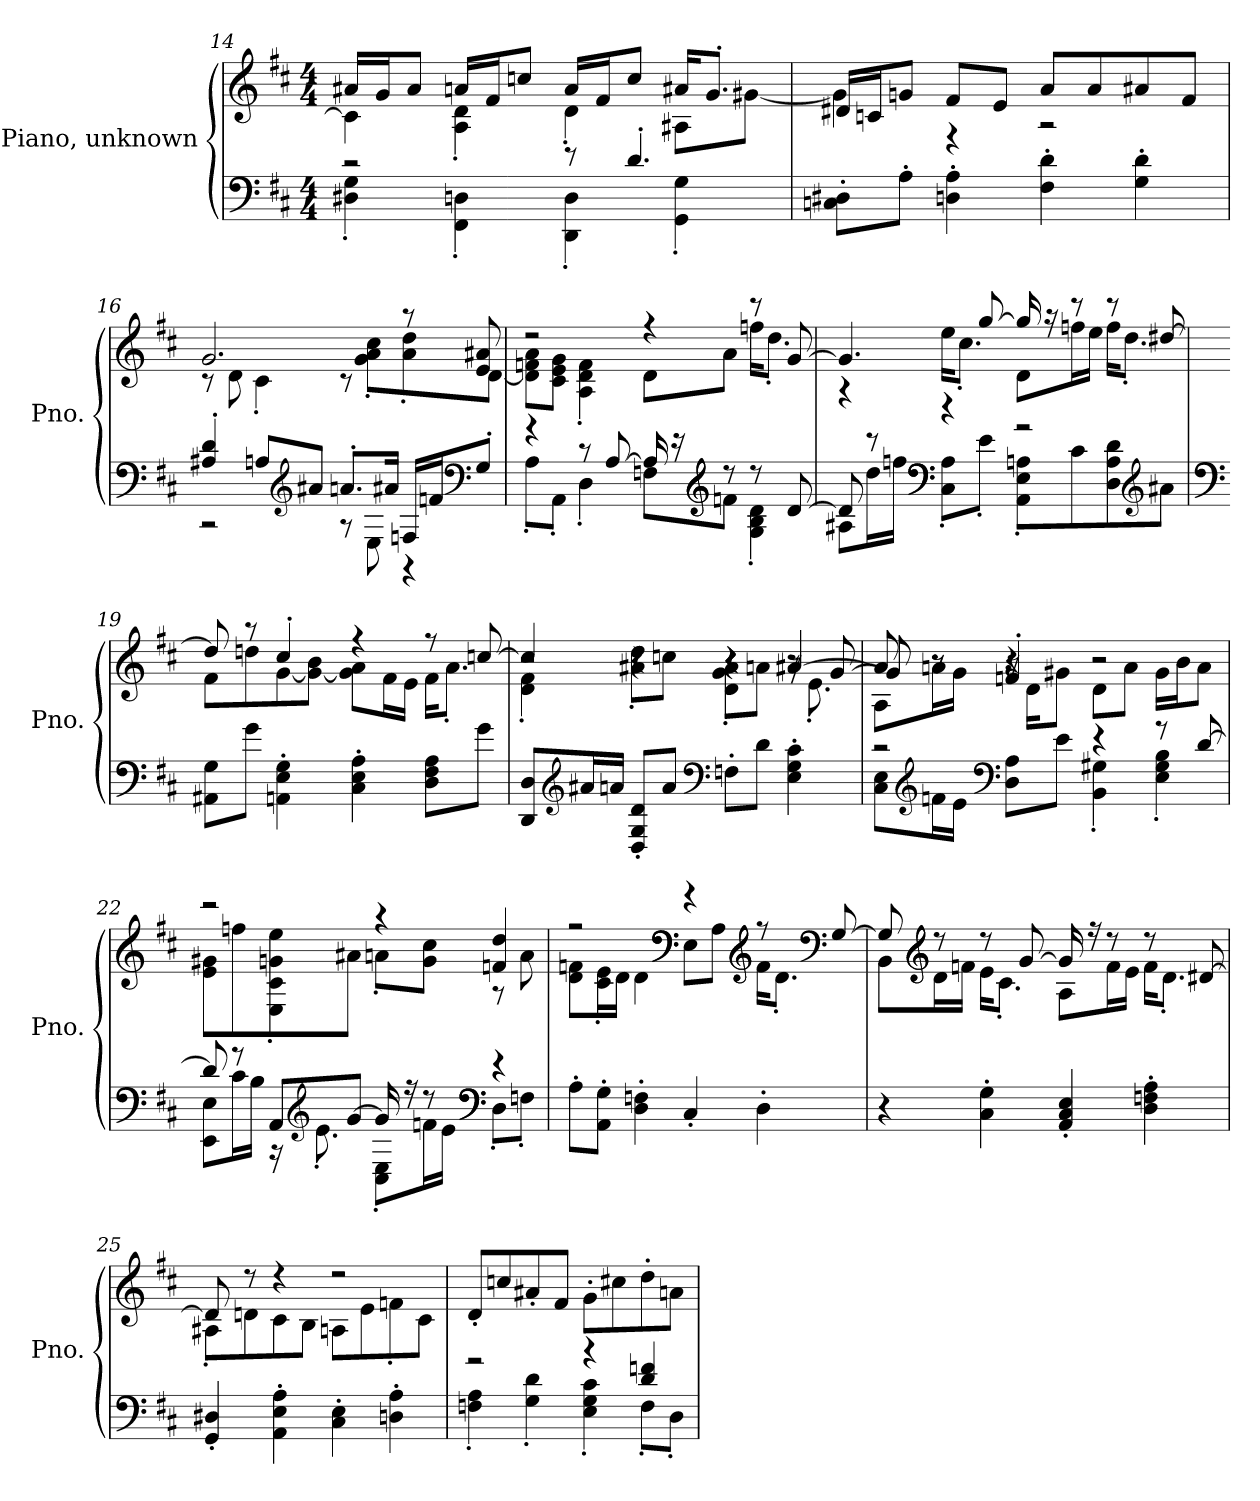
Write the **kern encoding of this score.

**kern	**kern
*part1	*part1
*staff2	*staff1
*I"Piano, unknown	*
*I'Pno.	*
*clefF4	*clefG2
*k[f#c#]	*k[f#c#]
*M4/4	*M4/4
=14	=14
*^	*^
2r	4D#X\' 4G\'	16a#X/LL	4c\]
.	.	16g/J	.
.	.	8a#/J	.
.	4FF#\' 4Dn\'	16an/LL	4A\' 4d\'
.	.	16f#/J	.
.	.	8ccn/J	.
8r	4DD\' 4D\'	16a/LL	4d'\
.	.	16f#/J	.
4.d'/	.	8cc/J	.
.	4GG\' 4G\'	16a#X/KL	8A#X\L
.	.	8.g'/J	.
.	.	.	[8g#X\J
*v	*v	*	*
!!LO:PB:g=z	!!
=15	=15	=15
8Cn\' 8D#X\'L	16d#X/LL	4g#\]
.	16cn/J	.
8A'\J	8gn/J	.
4Dn\' 4A\'	8f#/L	4r
.	8e/J	.
4F#\' 4d\'	8a/L	2r
.	8a/	.
4G\' 4d\'	8a#X/	.
.	8f#/J	.
=16	=16	=16
*^	*	*
4A#X/' 4d/'	2r	2.g/	8r
.	.	.	8d\
8An/L	.	.	4c#'\
*clefG2	*	*	*
8a#X/J	.	.	.
8.an'/L	8r	.	8r
.	8E\	.	8g\' 8a\' 8cc#\'L
16a#X/Jk	.	.	.
16Fn/LL	4r	8r	8a\' 8dd\'
16fn/J	.	.	.
*clefF4	*	*	*
8G'/J	.	8e/ 8a#X/	[8d\J
!!LO:LB:g=z	!!
=17	=17	=17	=17
4r	8A'\L	2r	8d\] 8fn\ 8a\L
.	8AA'\J	.	8c#\ 8e\ 8g\J
8r	4D'\	.	4A\' 4d\' 4f\'
[8A/	.	.	.
16A/]	8Fn\L	4r	8d\L
16r	.	.	.
*clefG2	*	*	*
8r	8fn\J	.	8a\J
8r	4G\' 4B\' 4d\'	8r	16ffn\KL
.	.	.	8.dd'\J
[8d/	.	[8g/	.
=18	=18	=18	=18
8d/]	8A#X\L	4.g/]	4r
8r	16dd\L	.	.
.	16ffn\JJ	.	.
*clefF4	*	*	*
4r	8C#\' 8A#\'L	.	16ee\KL
.	.	.	8.cc#'\J
.	8e'\J	[8gg/	.
2r	8AA\' 8E\' 8An\'L	16gg/]	8d\L
.	.	16r	.
.	8c#\	8r	16ffn\L
.	.	.	16ee\JJ
.	8D\ 8A\ 8d\	8r	16ff\KL
.	.	.	8.dd'\J
*clefG2	*	*	*
.	8a#X\J	[8dd#X/	.
*v	*v	*	*
!!LO:LB:g=z	!!
=19	=19	=19
*clefF4	*	*
8AA#X\ 8G\L	8dd#/]	8f#\L
8g\J	8r	8ddn\
4AAn\' 4E\' 4G\'	4cc#'/	[8g\
.	.	8g\_ 8b\J
4C#\' 4E\' 4A\'	4r	8g\] 8a\L
.	.	16f#\L
.	.	16e\JJ
8D\ 8F#\ 8A\L	8r	16f#\KL
.	.	8.a'\J
8g\J	[8ccn/	.
=20	=20	=20
*	*	*^
8DD/ 8D/L	4cc/]	4d\' 4f#\'	2r
*clefG2	*	*	*
16a#X/L	.	.	.
16an/JJ	.	.	.
8D/' 8G/' 8d/'L	4r	8a#X\' 8dd\'L	.
8a/J	.	8ccn\J	.
*clefF4	*	*	*
8Fn'\L	4r	8d\' 8g\' 8a#\'L	4r
8d\J	.	8an\J	.
4E\' 4G\' 4c#\'	[4a#X/	16r	8r
.	.	8.e'\	.
.	.	.	[8g/
!!LO:LB:g=z	!!	!!
=21	=21	=21	=21
*^	*	*	*
2r	8C#\ 8E\L	8a#/]	8A\L	8g/]
*clefG2	*	*	*	*
.	16fn\L	8r	16an\L	8r
.	16e\JJ	.	16g\JJ	.
*clefF4	*	*	*	*
.	8D\ 8A\L	4fn'/	16r	4r
.	.	.	16d\KL	.
.	8e\J	.	8g#X\J	.
4r	4BB\' 4G#X\'	2r	8d\L	2r
.	.	.	8a\J	.
8r	4E\' 4G#\' 4B\'	.	16g#\LL	.
.	.	.	16b\J	.
[8d/	.	.	8a\J	.
*	*	*	*v	*v
=22	=22	=22	=22
8d/]	8EE\ 8E\L	2r	8e\ 8g#X\L
8r	16c#\L	.	8ffn\
.	16B\JJ	.	.
8AA/L	16r	.	8E\' 8c#\' 8gn\' 8ee\'
*clefG2	*	*	*
.	8.e'\	.	.
[8g/J	.	.	8a#X\J
16g/]	8C#\' 8E\'L	4r	8an'\L
16r	.	.	.
8r	16fn\L	.	8g\ 8cc#\J
.	16e\JJ	.	.
*clefF4	*	*	*
4r	8D'\L	4fn/ 4dd/	8r
.	8Fn'\J	.	8a\
*v	*v	*	*
!!LO:LB:g=z	!!
=23	=23	=23
8A'\L	2r	8d\ 8fn\L
8AA\' 8G\'J	.	16c#\' 16e\'L
.	.	16d\JJ
4D\' 4Fn\'	.	4d\
*	*clefF4	*
4C#'/	4r	8E\L
.	.	8A\J
*	*clefG2	*
4D'\	8r	16f\KL
.	.	8.d'\J
*	*clefF4	*
.	[8G/	.
=24	=24	=24
4r	8G/]	8BB\L
*	*clefG2	*
.	8r	16d\L
.	.	16fn\JJ
4C#\' 4G\'	8r	16e\KL
.	.	8.c#'\J
.	[8g/	.
4AA/' 4C#/' 4E/'	16g/]	8A\L
.	16r	.
.	8r	16f\L
.	.	16e\JJ
4D\' 4Fn\' 4A\'	8r	16f\KL
.	.	8.d'\J
.	[8d#X/	.
!!LO:LB:g=z	!!
=25	=25	=25
4GG/' 4D#X/'	8d#/]	8A#X'\L
.	8r	8dn\
4AA\' 4E\' 4A\'	4r	8c#\
.	.	8B\J
4C#\' 4E\'	2r	8An\L
.	.	8e\
4Dn\' 4A\'	.	8fn'\
.	.	8c#\J
*	*v	*v
=26	=26
*^	*
2r	4Fn\' 4A\'	8d'/L
.	.	8ccn/
.	4G\' 4d\'	8a#X'/
.	.	8f#/J
4r	4E\' 4G\' 4c#\'	8g'\L
.	.	8cc#X\
4d/ 4fn/	8F'\L	8dd'\
.	8D'\J	8an\J
*v	*v	*
=	=
*-	*-
